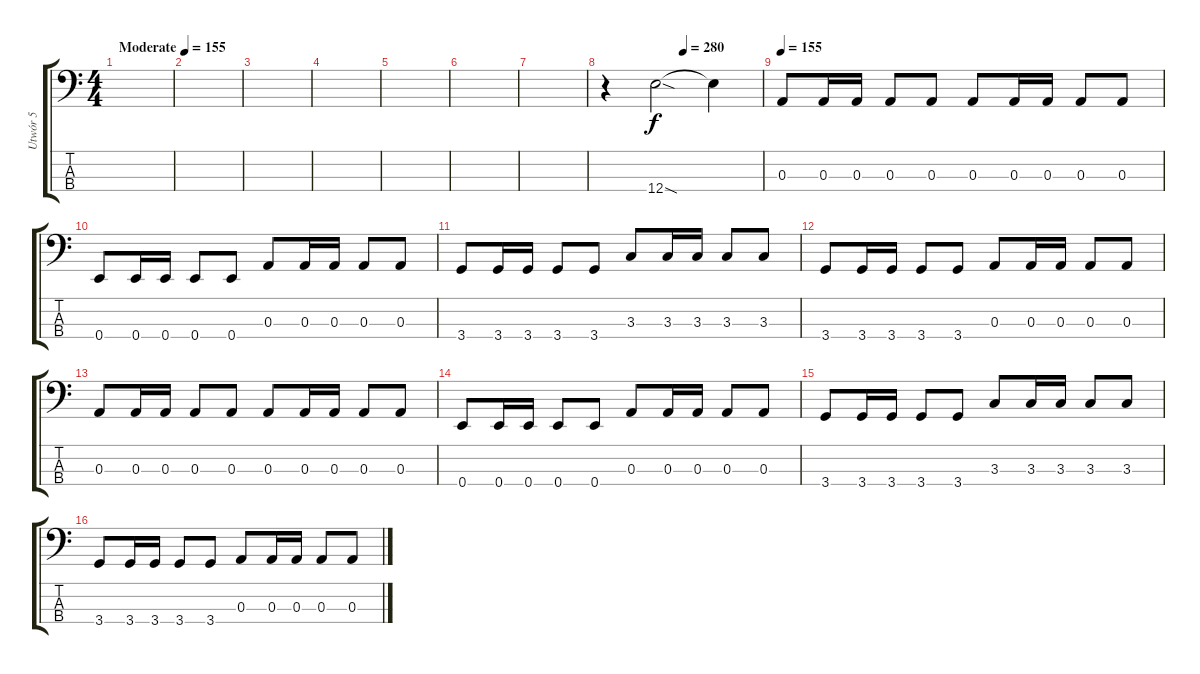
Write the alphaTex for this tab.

\track ("Utwór 5" "Utwór 5") {instrument electricbasspick}
\staff {score tabs}
\tuning (G2 D2 A1 E1) {hide}
\ts (4 4)
\tempo (155 "Moderate")
\clef f4
\ks c
|
|
|
|
|
|
|
\tempo (280 0.5)
r.4 12.4{sod}.2 12.4{t}.4 |
\tempo 155
0.3.8 0.3.16 0.3.16 0.3.8 0.3.8 0.3.8 0.3.16 0.3.16 0.3.8 0.3.8 |
0.4.8 0.4.16 0.4.16 0.4.8 0.4.8 0.3.8 0.3.16 0.3.16 0.3.8 0.3.8 |
3.4.8 3.4.16 3.4.16 3.4.8 3.4.8 3.3.8 3.3.16 3.3.16 3.3.8 3.3.8 |
3.4.8 3.4.16 3.4.16 3.4.8 3.4.8 0.3.8 0.3.16 0.3.16 0.3.8 0.3.8 |
0.3.8 0.3.16 0.3.16 0.3.8 0.3.8 0.3.8 0.3.16 0.3.16 0.3.8 0.3.8 |
0.4.8 0.4.16 0.4.16 0.4.8 0.4.8 0.3.8 0.3.16 0.3.16 0.3.8 0.3.8 |
3.4.8 3.4.16 3.4.16 3.4.8 3.4.8 3.3.8 3.3.16 3.3.16 3.3.8 3.3.8 |
3.4.8 3.4.16 3.4.16 3.4.8 3.4.8 0.3.8 0.3.16 0.3.16 0.3.8 0.3.8
